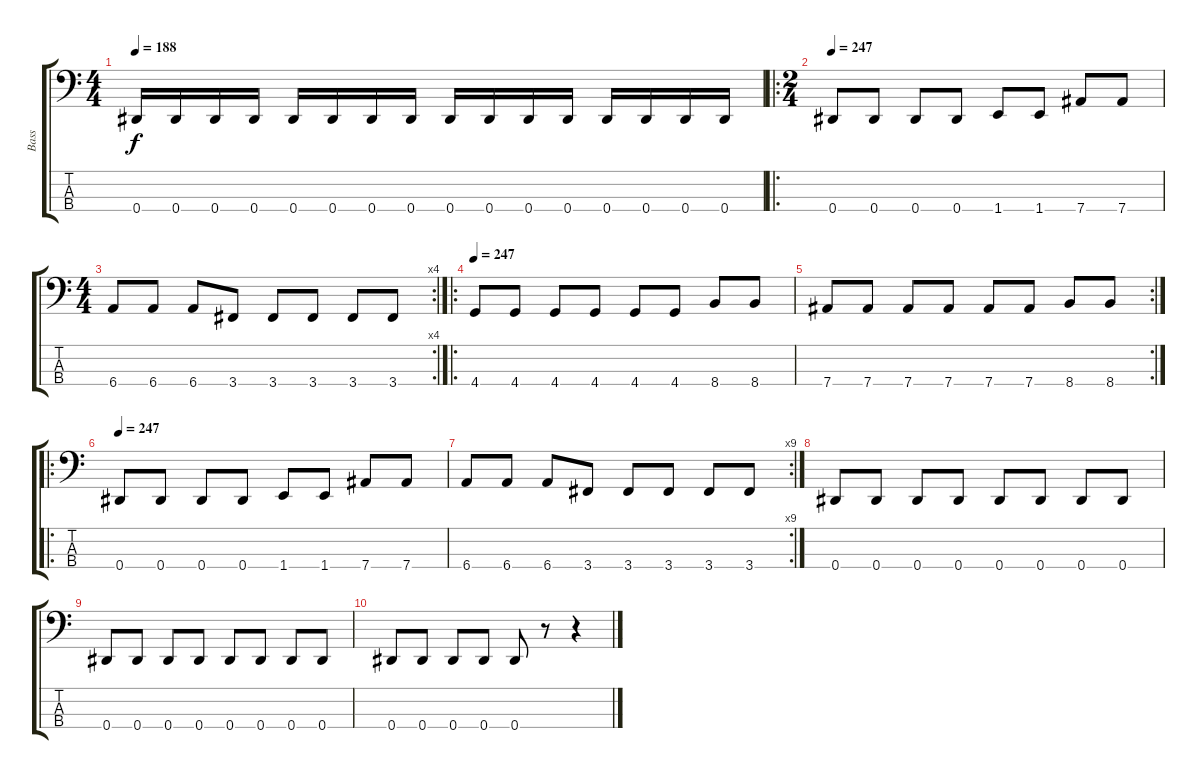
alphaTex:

\track ("Bass " "Bass ") {instrument electricbasspick}
\staff {score tabs}
\tuning (Gb2 Db2 Ab1 Eb1) {hide}
\ts (4 4)
\tempo 188
\clef f4
\ks c
0.4.16{dy f} 0.4.16 0.4.16 0.4.16 0.4.16 0.4.16 0.4.16 0.4.16 0.4.16 0.4.16 0.4.16 0.4.16 0.4.16 0.4.16 0.4.16 0.4.16 |
\ro
\ts (2 4)
\tempo 247
0.4.8 0.4.8 0.4.8 0.4.8 1.4.8 1.4.8 7.4.8 7.4.8 |
\rc 4
\ts (4 4)
6.4.8 6.4.8 6.4.8 3.4.8 3.4.8 3.4.8 3.4.8 3.4.8 |
\ro
\tempo 247
4.4.8 4.4.8 4.4.8 4.4.8 4.4.8 4.4.8 8.4.8 8.4.8 |
\rc 2
7.4.8 7.4.8 7.4.8 7.4.8 7.4.8 7.4.8 8.4.8 8.4.8 |
\ro
\tempo 247
0.4.8 0.4.8 0.4.8 0.4.8 1.4.8 1.4.8 7.4.8 7.4.8 |
\rc 9
6.4.8 6.4.8 6.4.8 3.4.8 3.4.8 3.4.8 3.4.8 3.4.8 |
0.4.8 0.4.8 0.4.8 0.4.8 0.4.8 0.4.8 0.4.8 0.4.8 |
0.4.8 0.4.8 0.4.8 0.4.8 0.4.8 0.4.8 0.4.8 0.4.8 |
0.4.8 0.4.8 0.4.8 0.4.8 0.4.8 r.8 r.4
